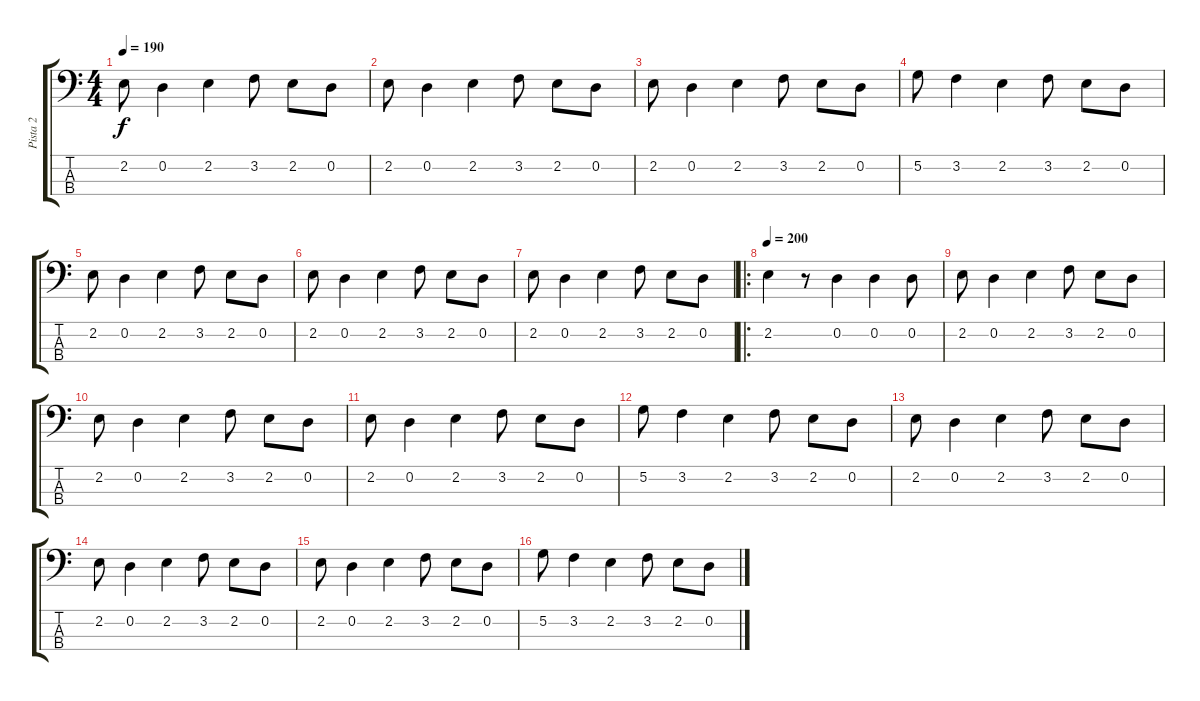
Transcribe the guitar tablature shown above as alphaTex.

\track ("Pista 2" "Pista 2") {instrument electricbasspick}
\staff {score tabs}
\tuning (G2 D2 A1 E1) {hide}
\ts (4 4)
\tempo 190
\clef f4
\ks c
2.2.8{dy f instrument electricbasspick} 0.2.4 2.2.4 3.2.8 2.2.8 0.2.8 |
2.2.8 0.2.4 2.2.4 3.2.8 2.2.8 0.2.8 |
2.2.8 0.2.4 2.2.4 3.2.8 2.2.8 0.2.8 |
5.2.8 3.2.4 2.2.4 3.2.8 2.2.8 0.2.8 |
2.2.8 0.2.4 2.2.4 3.2.8 2.2.8 0.2.8 |
2.2.8 0.2.4 2.2.4 3.2.8 2.2.8 0.2.8 |
2.2.8 0.2.4 2.2.4 3.2.8 2.2.8 0.2.8 |
\ro
\tempo 200
2.2.4 r.8 0.2.4 0.2.4 0.2.8 |
2.2.8 0.2.4 2.2.4 3.2.8 2.2.8 0.2.8 |
2.2.8 0.2.4 2.2.4 3.2.8 2.2.8 0.2.8 |
2.2.8 0.2.4 2.2.4 3.2.8 2.2.8 0.2.8 |
5.2.8 3.2.4 2.2.4 3.2.8 2.2.8 0.2.8 |
2.2.8 0.2.4 2.2.4 3.2.8 2.2.8 0.2.8 |
2.2.8 0.2.4 2.2.4 3.2.8 2.2.8 0.2.8 |
2.2.8 0.2.4 2.2.4 3.2.8 2.2.8 0.2.8 |
5.2.8 3.2.4 2.2.4 3.2.8 2.2.8 0.2.8
